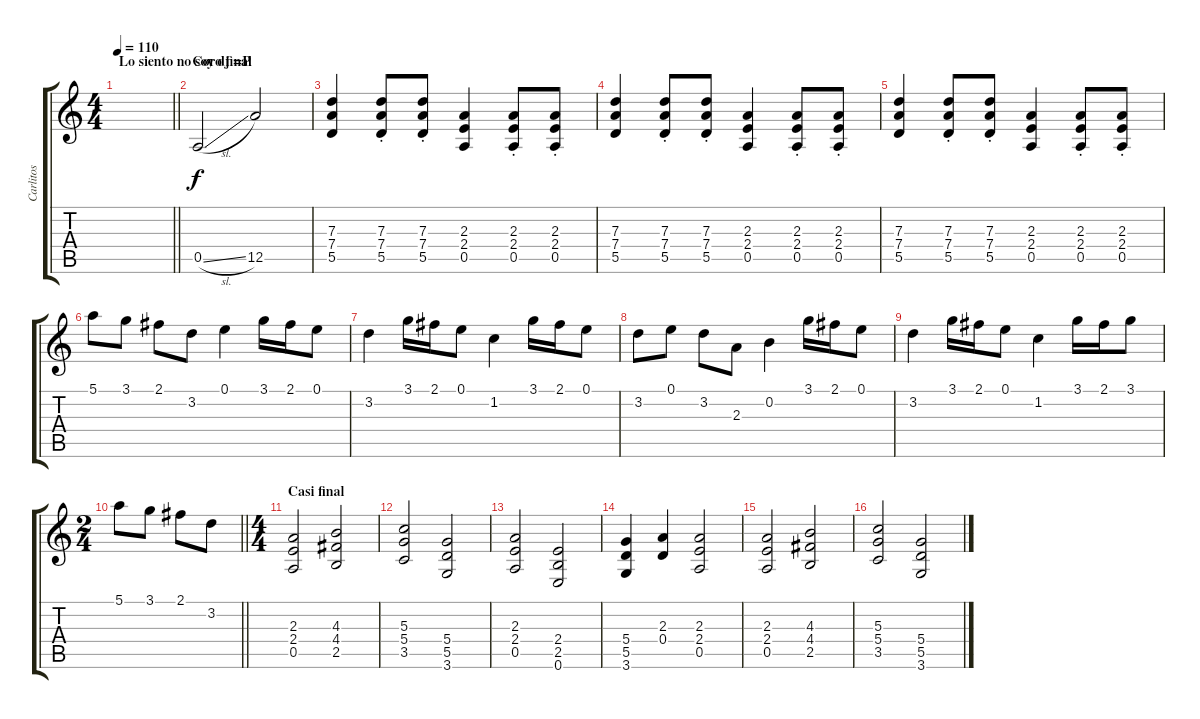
\track ("Carlitos" "Carlitos") {instrument overdrivenguitar}
\staff {score tabs}
\tuning (E4 B3 G3 D3 A2 E2) {hide}
\ts (4 4)
\section ("" "Lo siento no soy dj =P")
\tempo 110
\clef g2
\barLineRight lightlight
\ks c
|
\section ("" "Coro final")
0.5{sl}.2 12.5.2 |
(7.3 7.4 5.5).4 (7.3 7.4 5.5{st}).8 (7.3 7.4 5.5{st}).8 (2.3 2.4 0.5).4 (2.3 2.4 0.5{st}).8 (2.3 2.4 0.5{st}).8 |
(7.3 7.4 5.5).4 (7.3 7.4 5.5{st}).8 (7.3 7.4 5.5{st}).8 (2.3 2.4 0.5).4 (2.3 2.4 0.5{st}).8 (2.3 2.4 0.5{st}).8 |
(7.3 7.4 5.5).4 (7.3 7.4 5.5{st}).8 (7.3 7.4 5.5{st}).8 (2.3 2.4 0.5).4 (2.3 2.4 0.5{st}).8 (2.3 2.4 0.5{st}).8 |
5.1.8 3.1.8 2.1.8 3.2.8 0.1.4 3.1.16 2.1.16 0.1.8 |
3.2.4 3.1.16 2.1.16 0.1.8 1.2.4 3.1.16 2.1.16 0.1.8 |
3.2.8 0.1.8 3.2.8 2.3.8 0.2.4 3.1.16 2.1.16 0.1.8 |
3.2.4 3.1.16 2.1.16 0.1.8 1.2.4 3.1.16 2.1.16 3.1.8 |
\ts (2 4)
\barLineRight lightlight
5.1.8 3.1.8 2.1.8 3.2.8 |
\ts (4 4)
\section ("" "Casi final")
(2.3 2.4 0.5).2 (4.3 4.4 2.5).2 |
(5.3 5.4 3.5).2 (5.4 5.5 3.6).2 |
(2.3 2.4 0.5).2 (2.4 2.5 0.6).2 |
(5.4 5.5 3.6).4 (2.3 0.4).4 (2.3 2.4 0.5).2 |
(2.3 2.4 0.5).2 (4.3 4.4 2.5).2 |
(5.3 5.4 3.5).2 (5.4 5.5 3.6).2
